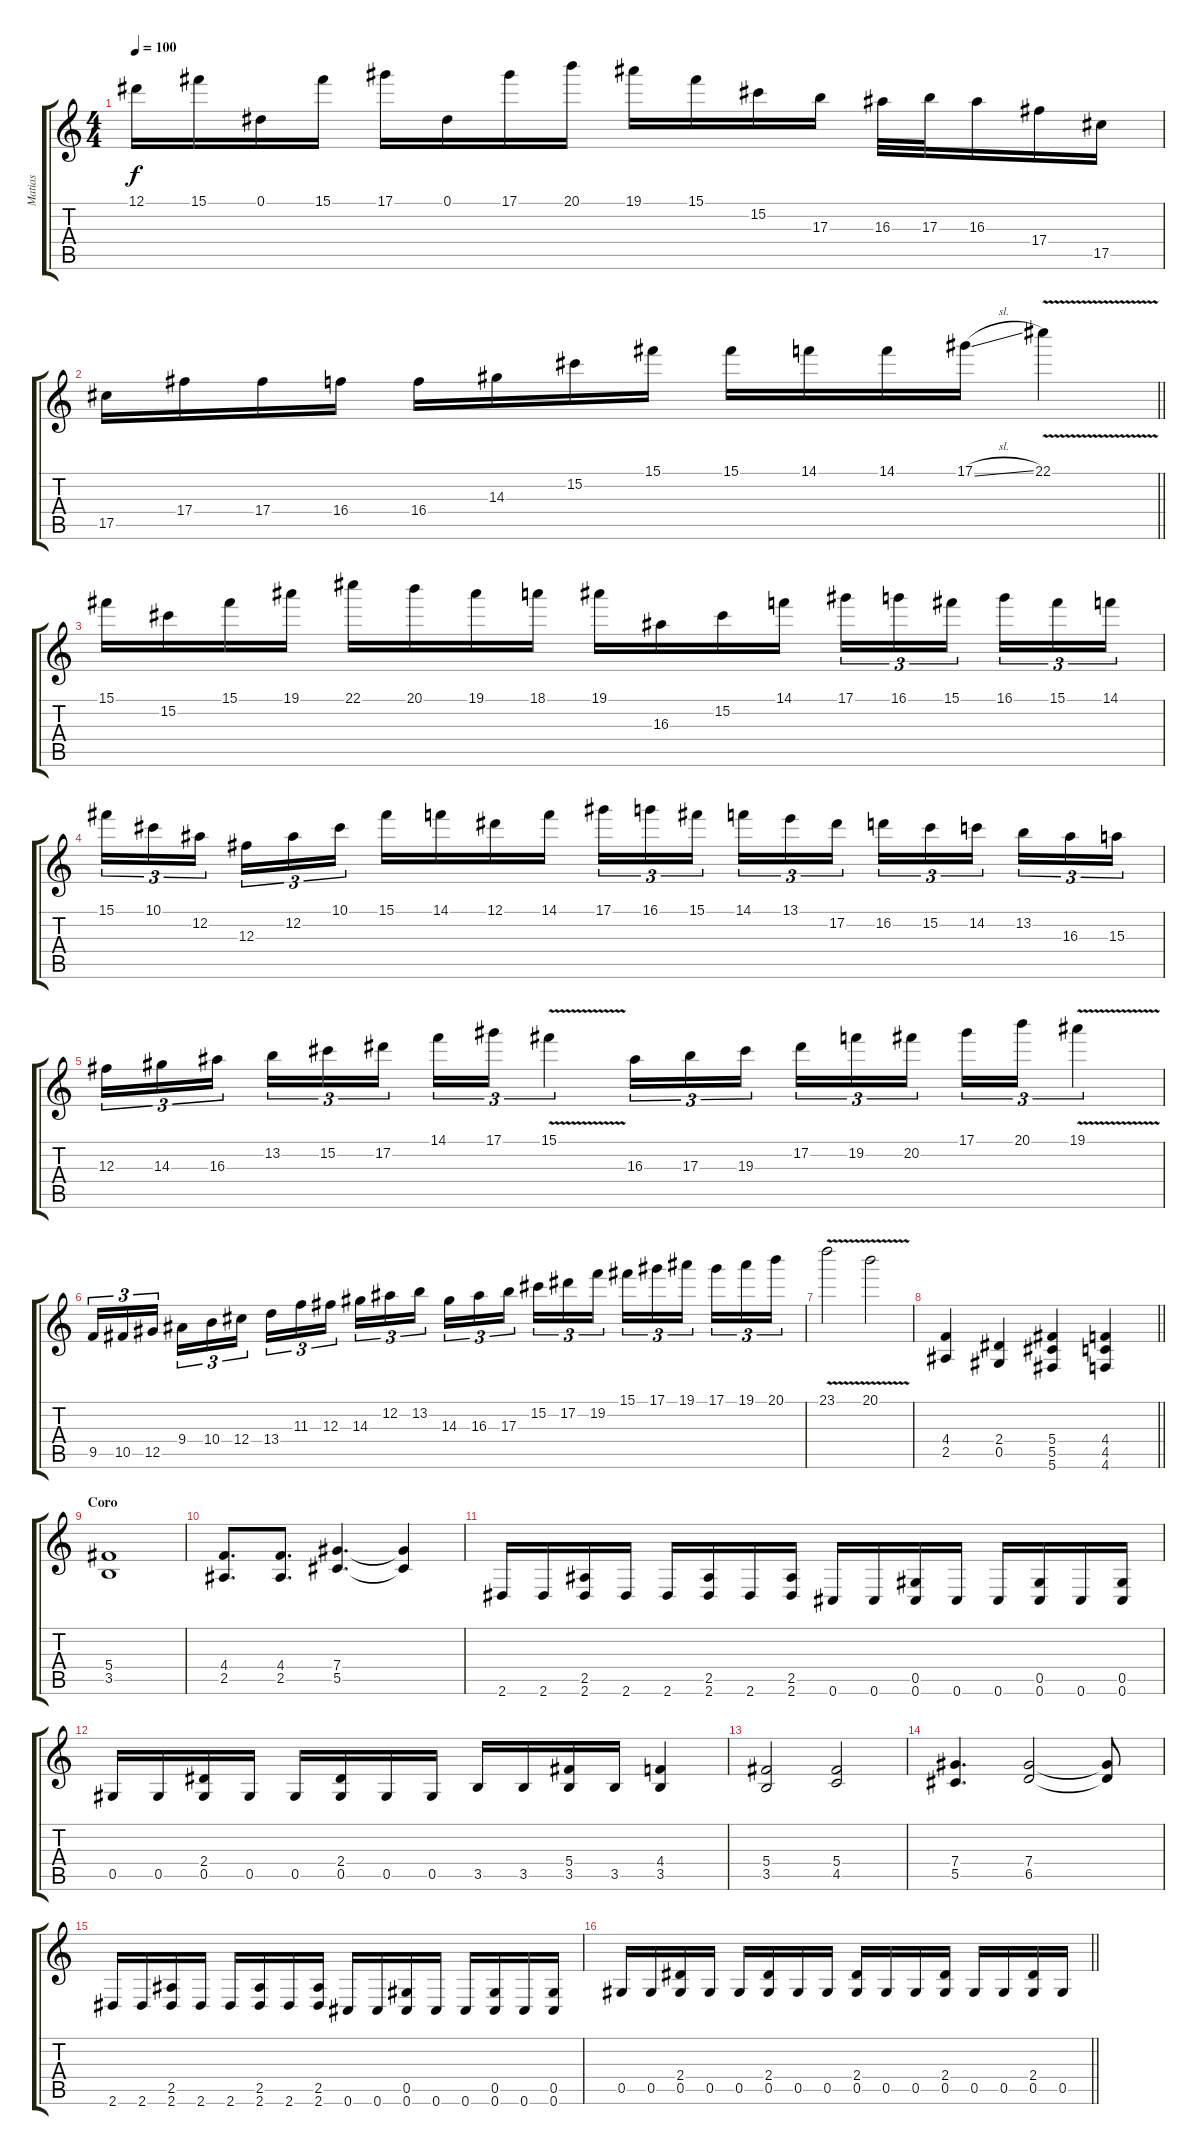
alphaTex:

\track ("Matias" "Matias") {instrument distortionguitar}
\staff {score tabs}
\tuning (Eb4 Bb3 Gb3 Db3 Ab2 Db2) {hide}
\ts (4 4)
\tempo 100
\clef g2
\ks c
12.1.16{dy f} 15.1.16 0.1.16 15.1.16 17.1.16 0.1.16 17.1.16 20.1.16 19.1.16 15.1.16 15.2.16 17.3.16 16.3.32 17.3.32 16.3.16 17.4.16 17.5.16 |
\barLineRight lightlight
17.5.16 17.4.16 17.4.16 16.4.16 16.4.16 14.3.16 15.2.16 15.1.16 15.1.16 14.1.16 14.1.16 17.1{sl}.16 22.1{v}.4 |
\section ("" "")
15.1.16 15.2.16 15.1.16 19.1.16 22.1.16 20.1.16 19.1.16 18.1.16 19.1.16 16.3.16 15.2.16 14.1.16 17.1.16{tu (3 2)} 16.1.16{tu (3 2)} 15.1.16{tu (3 2) beam splitsecondary} 16.1.16{tu (3 2)} 15.1.16{tu (3 2)} 14.1.16{tu (3 2)} |
15.1.16{tu (3 2)} 10.1.16{tu (3 2)} 12.2.16{tu (3 2) beam splitsecondary} 12.3.16{tu (3 2)} 12.2.16{tu (3 2)} 10.1.16{tu (3 2)} 15.1.16 14.1.16 12.1.16 14.1.16 17.1.16{tu (3 2)} 16.1.16{tu (3 2)} 15.1.16{tu (3 2) beam splitsecondary} 14.1.16{tu (3 2)} 13.1.16{tu (3 2)} 17.2.16{tu (3 2)} 16.2.16{tu (3 2)} 15.2.16{tu (3 2)} 14.2.16{tu (3 2) beam splitsecondary} 13.2.16{tu (3 2)} 16.3.16{tu (3 2)} 15.3.16{tu (3 2)} |
12.3.16{tu (3 2)} 14.3.16{tu (3 2)} 16.3.16{tu (3 2) beam splitsecondary} 13.2.16{tu (3 2)} 15.2.16{tu (3 2)} 17.2.16{tu (3 2)} 14.1.16{tu (3 2)} 17.1.16{tu (3 2)} 15.1{v}.4{tu (3 2)} 16.3.16{tu (3 2)} 17.3.16{tu (3 2)} 19.3.16{tu (3 2) beam splitsecondary} 17.2.16{tu (3 2)} 19.2.16{tu (3 2)} 20.2.16{tu (3 2)} 17.1.16{tu (3 2)} 20.1.16{tu (3 2)} 19.1{v}.4{tu (3 2)} |
9.5.16{tu (3 2)} 10.5.16{tu (3 2)} 12.5.16{tu (3 2) beam splitsecondary} 9.4.16{tu (3 2)} 10.4.16{tu (3 2)} 12.4.16{tu (3 2)} 13.4.16{tu (3 2)} 11.3.16{tu (3 2)} 12.3.16{tu (3 2) beam splitsecondary} 14.3.16{tu (3 2)} 12.2.16{tu (3 2)} 13.2.16{tu (3 2)} 14.3.16{tu (3 2)} 16.3.16{tu (3 2)} 17.3.16{tu (3 2) beam splitsecondary} 15.2.16{tu (3 2)} 17.2.16{tu (3 2)} 19.2.16{tu (3 2)} 15.1.16{tu (3 2)} 17.1.16{tu (3 2)} 19.1.16{tu (3 2) beam splitsecondary} 17.1.16{tu (3 2)} 19.1.16{tu (3 2)} 20.1.16{tu (3 2)} |
23.1{v}.2 20.1{v}.2 |
\barLineRight lightlight
(4.4 2.5).4 (2.4 0.5).4 (5.4 5.5 5.6).4 (4.4 4.5 4.6).4 |
\section ("" "Coro")
(5.4 3.5).1 |
(4.4 2.5).8{d} (4.4 2.5).8{d} (7.4 5.5).4{d} (7.4{t} 5.5{t}).4 |
2.6.16 2.6.16 (2.5 2.6).16 2.6.16 2.6.16 (2.5 2.6).16 2.6.16 (2.5 2.6).16 0.6.16 0.6.16 (0.5 0.6).16 0.6.16 0.6.16 (0.5 0.6).16 0.6.16 (0.5 0.6).16 |
0.5.16 0.5.16 (2.4 0.5).16 0.5.16 0.5.16 (2.4 0.5).16 0.5.16 0.5.16 3.5.16 3.5.16 (5.4 3.5).16 3.5.16 (4.4 3.5).4 |
(5.4 3.5).2 (5.4 4.5).2 |
(7.4 5.5).4{d} (7.4 6.5).2 (7.4{t} 6.5{t}).8 |
2.6.16 2.6.16 (2.5 2.6).16 2.6.16 2.6.16 (2.5 2.6).16 2.6.16 (2.5 2.6).16 0.6.16 0.6.16 (0.5 0.6).16 0.6.16 0.6.16 (0.5 0.6).16 0.6.16 (0.5 0.6).16 |
\barLineRight lightlight
0.5.16 0.5.16 (2.4 0.5).16 0.5.16 0.5.16 (2.4 0.5).16 0.5.16 0.5.16 (2.4 0.5).16 0.5.16 0.5.16 (2.4 0.5).16 0.5.16 0.5.16 (2.4 0.5).16 0.5.16
